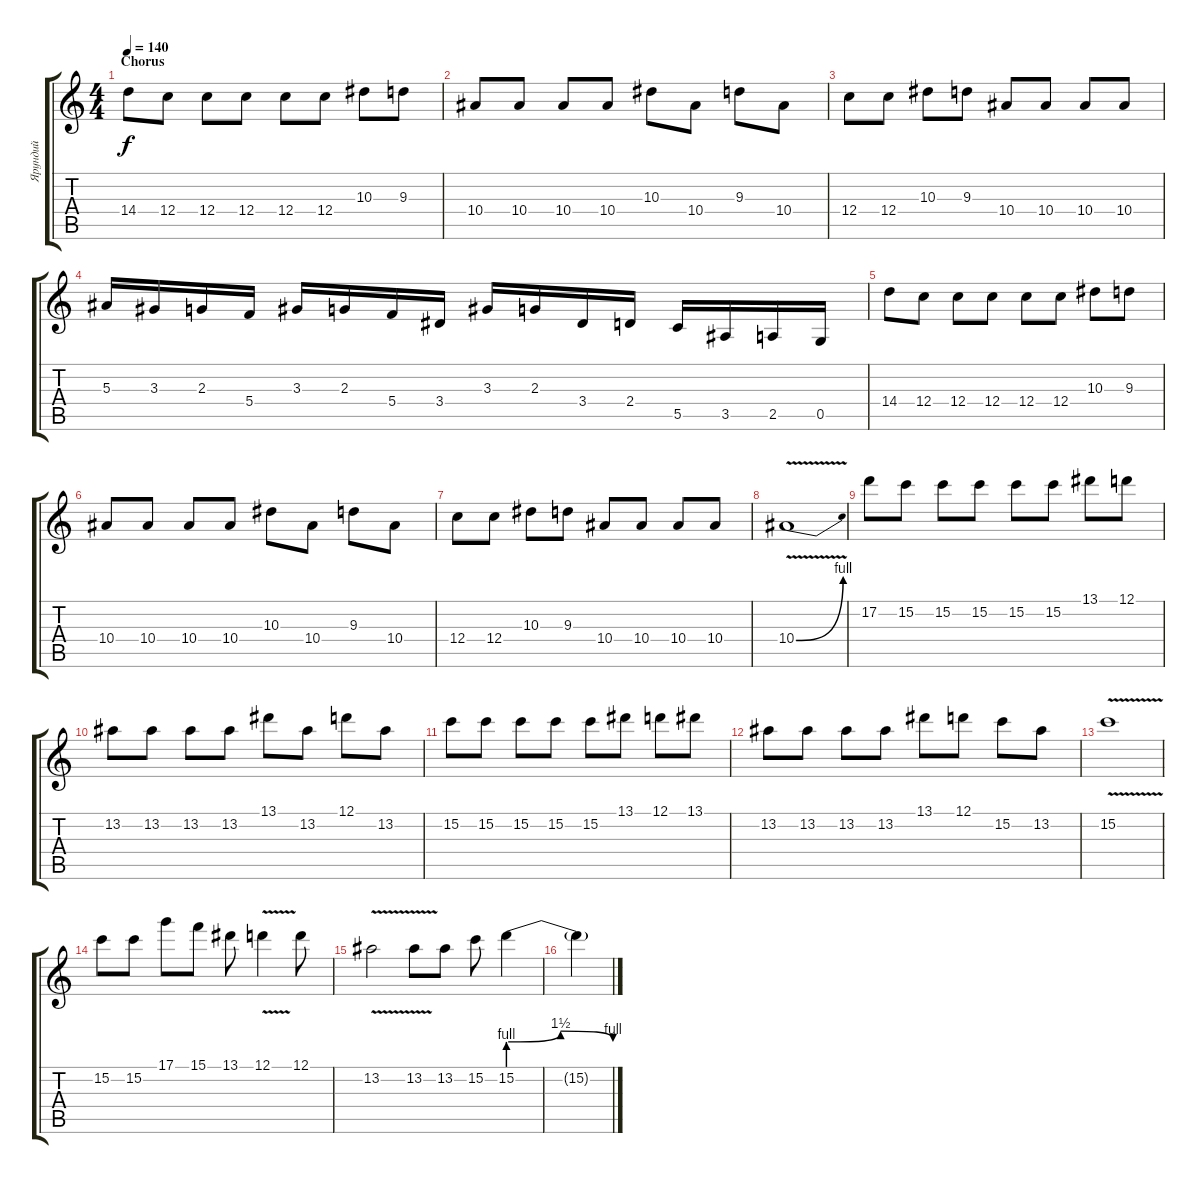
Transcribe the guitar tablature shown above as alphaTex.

\track ("Ярундий" "Ярундий") {instrument distortionguitar}
\staff {score tabs}
\tuning (D4 A3 F3 C3 G2 C2) {hide}
\ts (4 4)
\section ("" "Chorus")
\tempo 140
\clef g2
\ks c
14.4.8{dy f} 12.4.8 12.4.8 12.4.8 12.4.8 12.4.8 10.3.8 9.3.8 |
10.4.8 10.4.8 10.4.8 10.4.8 10.3.8 10.4.8 9.3.8 10.4.8 |
12.4.8 12.4.8 10.3.8 9.3.8 10.4.8 10.4.8 10.4.8 10.4.8 |
5.3.16 3.3.16 2.3.16 5.4.16 3.3.16 2.3.16 5.4.16 3.4.16 3.3.16 2.3.16 3.4.16 2.4.16 5.5.16 3.5.16 2.5.16 0.5.16 |
14.4.8 12.4.8 12.4.8 12.4.8 12.4.8 12.4.8 10.3.8 9.3.8 |
10.4.8 10.4.8 10.4.8 10.4.8 10.3.8 10.4.8 9.3.8 10.4.8 |
12.4.8 12.4.8 10.3.8 9.3.8 10.4.8 10.4.8 10.4.8 10.4.8 |
10.4{be (bend 0 0 60 4) v}.1 |
17.2.8 15.2.8 15.2.8 15.2.8 15.2.8 15.2.8 13.1.8 12.1.8 |
13.2.8 13.2.8 13.2.8 13.2.8 13.1.8 13.2.8 12.1.8 13.2.8 |
15.2.8 15.2.8 15.2.8 15.2.8 15.2.8 13.1.8 12.1.8 13.1.8 |
13.2.8 13.2.8 13.2.8 13.2.8 13.1.8 12.1.8 15.2.8 13.2.8 |
15.2{v}.1 |
15.2.8 15.2.8 17.1.8 15.1.8 13.1.8 12.1{v}.4 12.1.8 |
13.2{v}.2 13.2{v}.8 13.2.8 15.2.8 15.2{be (bendrelease 0 4 22 6 22 6 60 4)}.4 |
15.2{t}.4
